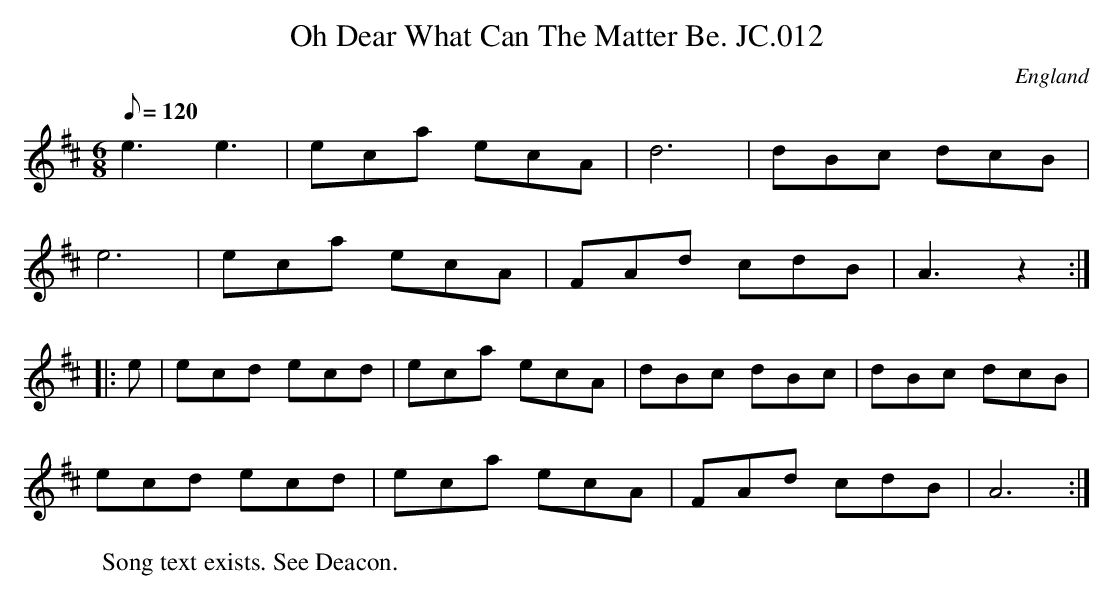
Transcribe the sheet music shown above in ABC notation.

X:1
T:Oh Dear What Can The Matter Be. JC.012
M:6/8
L:1/8
Q:120
O:England
K:D
e3e3|eca ecA|d6|dBc dcB|!e6|eca ecA|FAd cdB|
A3z2:|!
|:e|ecd ecd|eca ecA|dBc dBc|dBc dcB|!
ecd ecd|eca ecA|FAd cdB|A6:|]
W:Song text exists. See Deacon.
